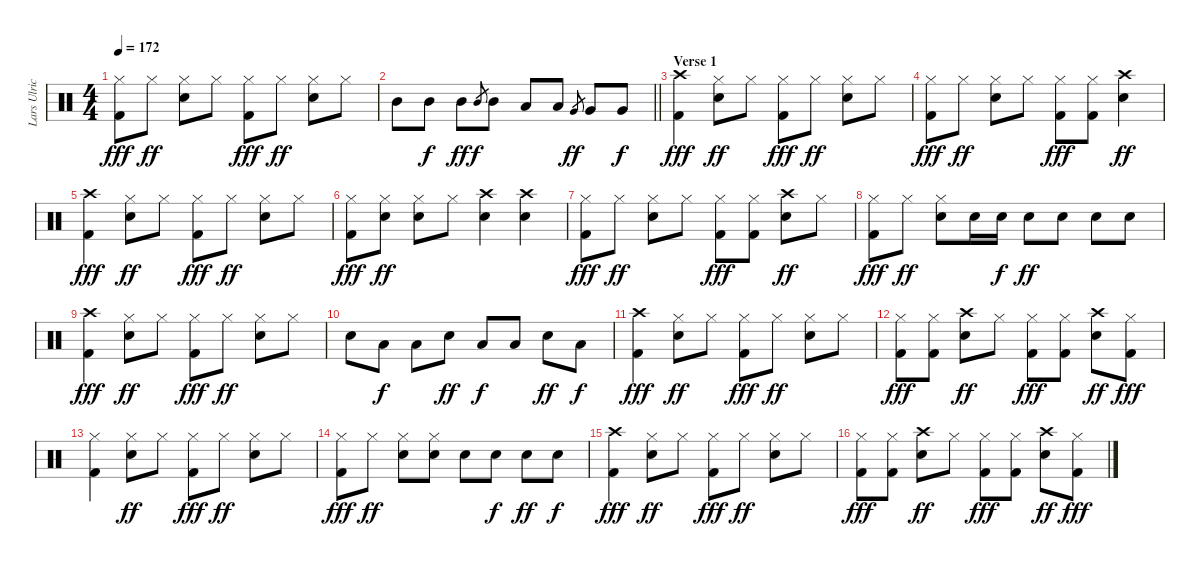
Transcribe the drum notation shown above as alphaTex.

\track ("Lars Ulrich" "Lars Ulric") {instrument percussion}
\staff {score}
\articulation defaults
\ts (4 4)
\tempo 172
\clef neutral
\ks c
("Hi-Hat (closed)" "Kick (hit) 2").8{dy fff} "Hi-Hat (closed)".8{dy ff} ("Hi-Hat (closed)" "Snare (hit) 2").8 "Hi-Hat (closed)".8 ("Hi-Hat (closed)" "Kick (hit) 2").8{dy fff} "Hi-Hat (closed)".8{dy ff} ("Hi-Hat (closed)" "Snare (hit) 2").8 "Hi-Hat (closed)".8 |
\barLineRight lightlight "Mid Tom (hit)".8 "Mid Tom (hit)".8{dy f} "Mid Tom (hit)".8{dy ff} "Mid Tom (hit)"{sl}.8{gr dy f} "Mid Tom (hit)".8 "Low Tom (hit)".8 "Low Tom (hit)".8 "Very Low Tom (hit)"{sl}.8{gr dy ff} "Very Low Tom (hit)".8 "Very Low Tom (hit)".8{dy f}
|
\section ("" "Verse 1")
("Crash high (hit)" "Kick (hit) 2").4{dy fff} ("Hi-Hat (closed)" "Snare (hit) 2").8{dy ff} "Hi-Hat (closed)".8 ("Hi-Hat (closed)" "Kick (hit) 2").8{dy fff} "Hi-Hat (closed)".8{dy ff} ("Hi-Hat (closed)" "Snare (hit) 2").8 "Hi-Hat (closed)".8 |
("Hi-Hat (closed)" "Kick (hit) 2").8{dy fff} "Hi-Hat (closed)".8{dy ff} ("Hi-Hat (closed)" "Snare (hit) 2").8 "Hi-Hat (closed)".8 ("Hi-Hat (closed)" "Kick (hit) 2").8{dy fff} ("Hi-Hat (closed)" "Kick (hit) 2").8 ("Crash high (hit)" "Snare (hit) 2").4{dy ff} |
("Crash high (hit)" "Kick (hit) 2").4{dy fff} ("Hi-Hat (closed)" "Snare (hit) 2").8{dy ff} "Hi-Hat (closed)".8 ("Hi-Hat (closed)" "Kick (hit) 2").8{dy fff} "Hi-Hat (closed)".8{dy ff} ("Hi-Hat (closed)" "Snare (hit) 2").8 "Hi-Hat (closed)".8 |
("Hi-Hat (closed)" "Kick (hit) 2").8{dy fff} ("Hi-Hat (closed)" "Snare (hit) 2").8{dy ff} ("Hi-Hat (closed)" "Snare (hit) 2").8 "Hi-Hat (closed)".8 ("Crash high (hit)" "Snare (hit) 2").4 ("Crash high (hit)" "Snare (hit) 2").4 |
("Hi-Hat (closed)" "Kick (hit) 2").8{dy fff} "Hi-Hat (closed)".8{dy ff} ("Hi-Hat (closed)" "Snare (hit) 2").8 "Hi-Hat (closed)".8 ("Hi-Hat (closed)" "Kick (hit) 2").8{dy fff} ("Hi-Hat (closed)" "Kick (hit) 2").8 ("Crash high (hit)" "Snare (hit) 2").8{dy ff} "Hi-Hat (closed)".8 |
("Hi-Hat (closed)" "Kick (hit) 2").8{dy fff} "Hi-Hat (closed)".8{dy ff} ("Hi-Hat (closed)" "Snare (hit) 2").8 "Snare (hit) 2".16 "Snare (hit) 2".16{dy f} "Snare (hit) 2".8{dy ff} "Snare (hit) 2".8 "Snare (hit) 2".8 "Snare (hit) 2".8 |
("Crash high (hit)" "Kick (hit) 2").4{dy fff} ("Hi-Hat (closed)" "Snare (hit) 2").8{dy ff} "Hi-Hat (closed)".8 ("Hi-Hat (closed)" "Kick (hit) 2").8{dy fff} "Hi-Hat (closed)".8{dy ff} ("Hi-Hat (closed)" "Snare (hit) 2").8 "Hi-Hat (closed)".8 |
"Snare (hit) 2".8 "Low Floor Tom (hit)".8{dy f} "Low Floor Tom (hit)".8 "Snare (hit) 2".8{dy ff} "Low Floor Tom (hit)".8{dy f} "Low Floor Tom (hit)".8 "Snare (hit) 2".8{dy ff} "Low Floor Tom (hit)".8{dy f} |
("Crash high (hit)" "Kick (hit) 2").4{dy fff} ("Hi-Hat (closed)" "Snare (hit) 2").8{dy ff} "Hi-Hat (closed)".8 ("Hi-Hat (closed)" "Kick (hit) 2").8{dy fff} "Hi-Hat (closed)".8{dy ff} ("Hi-Hat (closed)" "Snare (hit) 2").8 "Hi-Hat (closed)".8 |
("Hi-Hat (closed)" "Kick (hit) 2").8{dy fff} ("Hi-Hat (closed)" "Kick (hit) 2").8 ("Crash high (hit)" "Snare (hit) 2").8{dy ff} "Hi-Hat (closed)".8 ("Hi-Hat (closed)" "Kick (hit) 2").8{dy fff} ("Hi-Hat (closed)" "Kick (hit) 2").8 ("Crash high (hit)" "Snare (hit) 2").8{dy ff} ("Hi-Hat (closed)" "Kick (hit) 2").8{dy fff} |
("Hi-Hat (closed)" "Kick (hit) 2").4 ("Hi-Hat (closed)" "Snare (hit) 2").8{dy ff} "Hi-Hat (closed)".8 ("Hi-Hat (closed)" "Kick (hit) 2").8{dy fff} "Hi-Hat (closed)".8{dy ff} ("Hi-Hat (closed)" "Snare (hit) 2").8 "Hi-Hat (closed)".8 |
("Hi-Hat (closed)" "Kick (hit) 2").8{dy fff} "Hi-Hat (closed)".8{dy ff} ("Hi-Hat (closed)" "Snare (hit) 2").8 ("Hi-Hat (closed)" "Snare (hit) 2").8 "Snare (hit) 2".8 "Snare (hit) 2".8{dy f} "Snare (hit) 2".8{dy ff} "Snare (hit) 2".8{dy f} |
("Crash high (hit)" "Kick (hit) 2").4{dy fff} ("Hi-Hat (closed)" "Snare (hit) 2").8{dy ff} "Hi-Hat (closed)".8 ("Hi-Hat (closed)" "Kick (hit) 2").8{dy fff} "Hi-Hat (closed)".8{dy ff} ("Hi-Hat (closed)" "Snare (hit) 2").8 "Hi-Hat (closed)".8 |
("Hi-Hat (closed)" "Kick (hit) 2").8{dy fff} ("Hi-Hat (closed)" "Kick (hit) 2").8 ("Crash high (hit)" "Snare (hit) 2").8{dy ff} "Hi-Hat (closed)".8 ("Hi-Hat (closed)" "Kick (hit) 2").8{dy fff} ("Hi-Hat (closed)" "Kick (hit) 2").8 ("Crash high (hit)" "Snare (hit) 2").8{dy ff} ("Hi-Hat (closed)" "Kick (hit) 2").8{dy fff}
